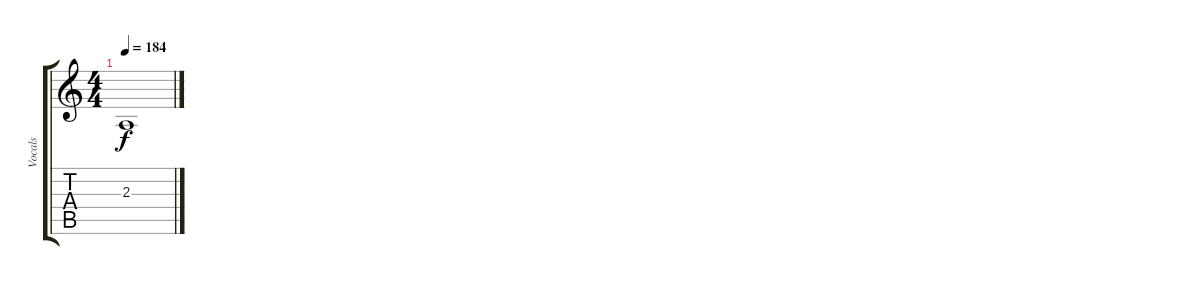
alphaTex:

\track ("Vocals" "Vocals") {instrument lead1square}
\staff {score tabs}
\tuning (E4 B3 G3 D3 A2 E2) {hide}
\ts (4 4)
\tempo 184
\clef g2
\ks c
2.3.1{dy f}
